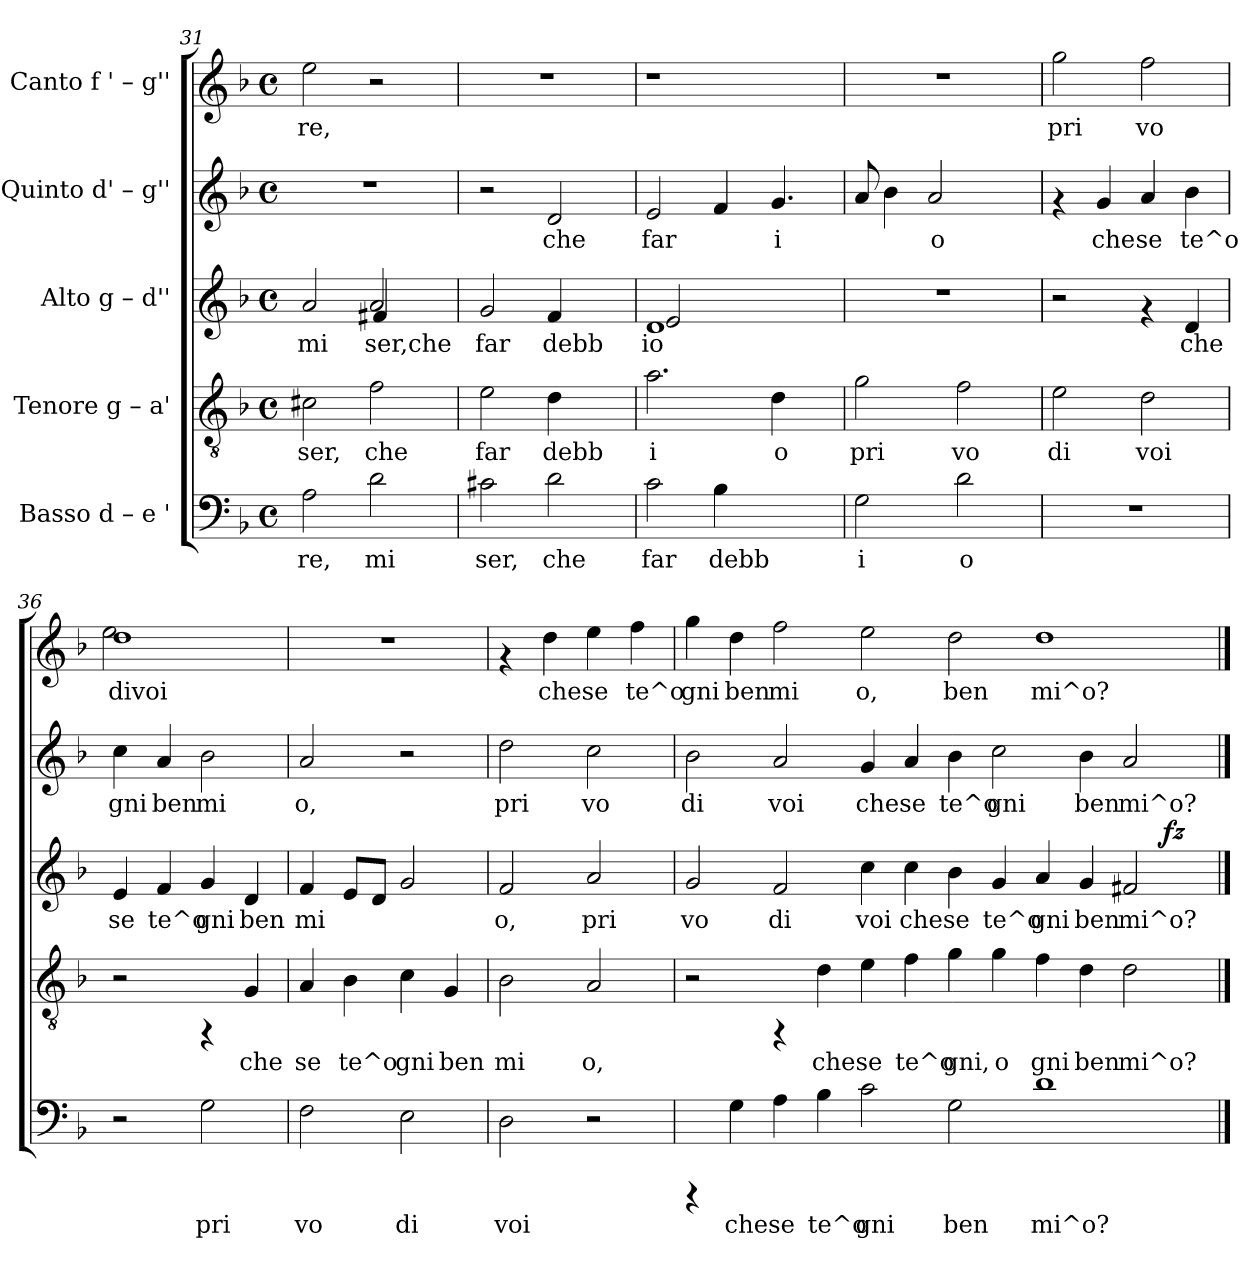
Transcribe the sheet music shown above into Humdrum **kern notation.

**kern	**text	**kern	**text	**kern	**text	**dynam	**kern	**text	**kern	**text
*part5	*part5	*part4	*part4	*part3	*part3	*part3	*part2	*part2	*part1	*part1
*staff5	*staff5	*staff4	*staff4	*staff3	*staff3	*staff3	*staff2	*staff2	*staff1	*staff1
*I"Basso  d – e '	*	*I"Tenore  g – a'	*	*I"Alto  g – d''	*	*	*I"Quinto  d' – g''	*	*I"Canto  f ' – g''	*
*clefF4	*	*clefGv2	*	*clefG2	*	*	*clefG2	*	*clefG2	*
*k[b-]	*	*k[b-]	*	*k[b-]	*	*	*k[b-]	*	*k[b-]	*
*F:	*	*F:	*	*F:	*	*	*F:	*	*F:	*
*M4/4	*	*M4/4	*	*M4/4	*	*	*M4/4	*	*M4/4	*
*met(c)	*	*met(c)	*	*met(c)	*	*	*met(c)	*	*met(c)	*
=31	=31	=31	=31	=31	=31	=31	=31	=31	=31	=31
!	!LO:LY:b:cj	!	!LO:LY:b:rj	!	!LO:LY:b:cj	!	!	!	!	!LO:LY:b:rj
*	*	*	*	*^	*	*	*	*	*	*
2A\	re,	2c#X\	ser,	2a/	2ryy	mi	.	1r	.	2ee\	re,
!	!LO:LY:b:cj	!	!LO:LY:b:rj	!	!	!LO:LY:b:cj	!	!	!	!	!
2d\	mi	2f\	che	2a/	4f#X/	ser,che	.	.	.	2r	.
.	.	.	.	.	4ryy	.	.	.	.	.	.
=32	=32	=32	=32	=32	=32	=32	=32	=32	=32	=32	=32
!	!LO:LY:b:cj	!	!LO:LY:b:rj	!	!	!LO:LY:b:cj	!	!	!	!	!
*	*	*	*	*v	*v	*	*	*	*	*	*
2c#X\	ser,	2e\	far	2g/	far	.	2r	.	1r	.
!	!LO:LY:b:cj	!	!LO:LY:b:rj	!	!LO:LY:b:cj	!	!	!LO:LY:b:rj	!	!
2d\	che	4d\	debb	4f/	debb	.	2d/	che	.	.
.	.	4ryy	.	4ryy	.	.	.	.	.	.
=33	=33	=33	=33	=33	=33	=33	=33	=33	=33	=33
!	!LO:LY:b:cj	!	!LO:LY:b:rj	!	!LO:LY:b:cj	!	!	!LO:LY:b:rj	!	!
*	*	*	*	*^	*	*	*	*	*	*
2c\	far	2.a\	i	1d	2e/	io	.	2e/	far	1r	.
!	!LO:LY:b:cj	!	!	!	!	!	!	!	!	!	!
4B-\	debb	.	.	.	8ryy	.	.	4f/	.	.	.
.	.	.	.	.	2ryy	.	.	.	.	.	.
!	!	!	!LO:LY:b:rj	!	!	!	!	!	!LO:LY:b:rj	!	!
4.ryy	.	4d\	o	.	.	.	.	4.g/	i	.	.
.	.	8ryy	.	8ryy	.	.	.	.	.	8ryy	.
*	*	*	*	*v	*v	*	*	*	*	*	*
=34	=34	=34	=34	=34	=34	=34	=34	=34	=34	=34
!	!LO:LY:b:cj	!	!LO:LY:b:rj	!	!	!	!	!LO:LY:b:rj	!	!
2G\	i	2g\	pri	1r	.	.	8a/	.	1r	.
!	!	!	!	!	!	!	!	!LO:LY:b:rj	!	!
.	.	.	.	.	.	.	4b-\	.	.	.
!	!	!	!	!	!	!	!	!LO:LY:b:rj	!	!
.	.	.	.	.	.	.	2a/	o	.	.
!	!LO:LY:b:cj	!	!LO:LY:b:rj	!	!	!	!	!	!	!
2d\	o	2f\	vo	.	.	.	.	.	.	.
.	.	.	.	.	.	.	8ryy	.	.	.
!!LO:LB:g=z
=35	=35	=35	=35	=35	=35	=35	=35	=35	=35	=35
!	!	!	!LO:LY:b:rj	!	!	!	!	!	!	!LO:LY:b:rj
1r	.	2e\	di	2r	.	.	4rf	.	2gg\	pri
!	!	!	!	!	!	!	!	!LO:LY:b:rj	!	!
.	.	.	.	.	.	.	4g/	che	.	.
!	!	!	!LO:LY:b:rj	!	!	!	!	!LO:LY:b:rj	!	!LO:LY:b:rj
.	.	2d\	voi	4rf	.	.	4a/	se	2ff\	vo
!	!	!	!	!	!LO:LY:b:cj	!	!	!LO:LY:b:rj	!	!
.	.	.	.	4d/	che	.	4b-\	te^o	.	.
=36	=36	=36	=36	=36	=36	=36	=36	=36	=36	=36
!	!	!	!	!	!LO:LY:b:cj	!	!	!LO:LY:b:rj	!	!LO:LY:b:rj
*	*	*	*	*	*	*	*	*	*^	*
2r	.	2r	.	4e/	se	.	4cc\	gni	1dd	2ee\	divoi
!	!	!	!	!	!LO:LY:b:cj	!	!	!LO:LY:b:rj	!	!	!
.	.	.	.	4f/	te^o	.	4a/	ben	.	.	.
!	!LO:LY:b:cj	!	!	!	!LO:LY:b:cj	!	!	!LO:LY:b:rj	!	!	!
2G\	pri	4rFF	.	4g/	gni	.	2b-\	mi	.	2ryy	.
!	!	!	!LO:LY:b:rj	!	!LO:LY:b:cj	!	!	!	!	!	!
.	.	4G/	che	4d/	ben	.	.	.	.	.	.
*	*	*	*	*	*	*	*	*	*v	*v	*
=37	=37	=37	=37	=37	=37	=37	=37	=37	=37	=37
!	!LO:LY:b:cj	!	!LO:LY:b:rj	!	!LO:LY:b:cj	!	!	!LO:LY:b:rj	!	!
2F\	vo	4A/	se	4f/	mi	.	2a/	o,	1r	.
!	!	!	!LO:LY:b:rj	!	!LO:LY:b:cj	!	!	!	!	!
.	.	4B-\	te^o	8e/L	.	.	.	.	.	.
!	!	!	!	!	!LO:LY:b:cj	!	!	!	!	!
.	.	.	.	8d/J	.	.	.	.	.	.
!	!LO:LY:b:cj	!	!LO:LY:b:rj	!	!LO:LY:b:cj	!	!	!	!	!
2E\	di	4c\	gni	2g/	.	.	2r	.	.	.
!	!	!	!LO:LY:b:rj	!	!	!	!	!	!	!
.	.	4G/	ben	.	.	.	.	.	.	.
=38	=38	=38	=38	=38	=38	=38	=38	=38	=38	=38
!	!LO:LY:b:cj	!	!LO:LY:b:rj	!	!LO:LY:b:cj	!	!	!LO:LY:b:rj	!	!
2D\	voi	2B-\	mi	2f/	o,	.	2dd\	pri	4rf	.
!	!	!	!	!	!	!	!	!	!	!LO:LY:b:rj
.	.	.	.	.	.	.	.	.	4dd\	che
!	!	!	!LO:LY:b:rj	!	!LO:LY:b:cj	!	!	!LO:LY:b:rj	!	!LO:LY:b:rj
2r	.	2A/	o,	2a/	pri	.	2cc\	vo	4ee\	se
!	!	!	!	!	!	!	!	!	!	!LO:LY:b:rj
.	.	.	.	.	.	.	.	.	4ff\	te^o
!!LO:PB:g=z
=39	=39	=39	=39	=39	=39	=39	=39	=39	=39	=39
!	!	!	!	!	!LO:LY:b:cj	!	!	!LO:LY:b:rj	!	!LO:LY:b:rj
*	*	*	*	*^	*	*	*	*	*	*
4rCCC	.	2r	.	2g/	1ryy	vo	.	2b-\	di	4gg\	gni
!	!LO:LY:b:cj	!	!	!	!	!	!	!	!	!	!LO:LY:b:rj
4G\	che	.	.	.	.	.	.	.	.	4dd\	ben
!	!LO:LY:b:cj	!	!	!	!	!LO:LY:b:cj	!	!	!LO:LY:b:rj	!	!LO:LY:b:rj
4A\	se	4rFF	.	2f/	.	di	.	2a/	voi	2ff\	mi
!	!LO:LY:b:cj	!	!LO:LY:b:rj	!	!	!	!	!	!	!	!
4B-\	te^o	4d\	che	.	.	.	.	.	.	.	.
!	!LO:LY:b:cj	!	!LO:LY:b:rj	!	!	!LO:LY:b:cj	!	!	!LO:LY:b:rj	!	!LO:LY:b:rj
2c\	gni	4e\	se	4cc\	1ryy	voi	.	4g/	che	2ee\	o,
!	!	!	!LO:LY:b:rj	!	!	!LO:LY:b:cj	!	!	!LO:LY:b:rj	!	!
.	.	4f\	te^o	4cc\	.	che	.	4a/	se	.	.
!	!LO:LY:b:cj	!	!LO:LY:b:rj	!	!	!LO:LY:b:cj	!	!	!LO:LY:b:rj	!	!LO:LY:b:rj
2G\	ben	4g\	gni,	4b-\	.	se	.	4b-\	te^o	2dd\	ben
!	!	!	!LO:LY:b:rj	!	!	!LO:LY:b:cj	!	!	!LO:LY:b:rj	!	!
.	.	4g\	o	4g/	.	te^o	.	2cc\	gni	.	.
!	!LO:LY:b:cj	!	!LO:LY:b:rj	!	!	!LO:LY:b:cj	!	!	!	!	!LO:LY:b:rj
1d	mi^o?	4f\	gni	4a/	2ryy	gni	.	.	.	1dd	mi^o?
!	!	!	!LO:LY:b:rj	!	!	!LO:LY:b:cj	!	!	!LO:LY:b:rj	!	!
.	.	4d\	ben	4g/	.	ben	.	4b-\	ben	.	.
!	!	!	!LO:LY:b:rj	!	!	!LO:LY:b:cj	!	!	!LO:LY:b:rj	!	!
.	.	2d\	mi^o?	2f#X/	8..ryy	mi^o?	.	2a/	mi^o?	.	.
!	!	!	!	!	!	!	!LO:DY:b	!	!	!	!
.	.	.	.	.	4ryy	.	fz	.	.	.	.
.	.	.	.	.	32ryy	.	.	.	.	.	.
*	*	*	*	*v	*v	*	*	*	*	*	*
==	==	==	==	==	==	==	==	==	==	==
*-	*-	*-	*-	*-	*-	*-	*-	*-	*-	*-
